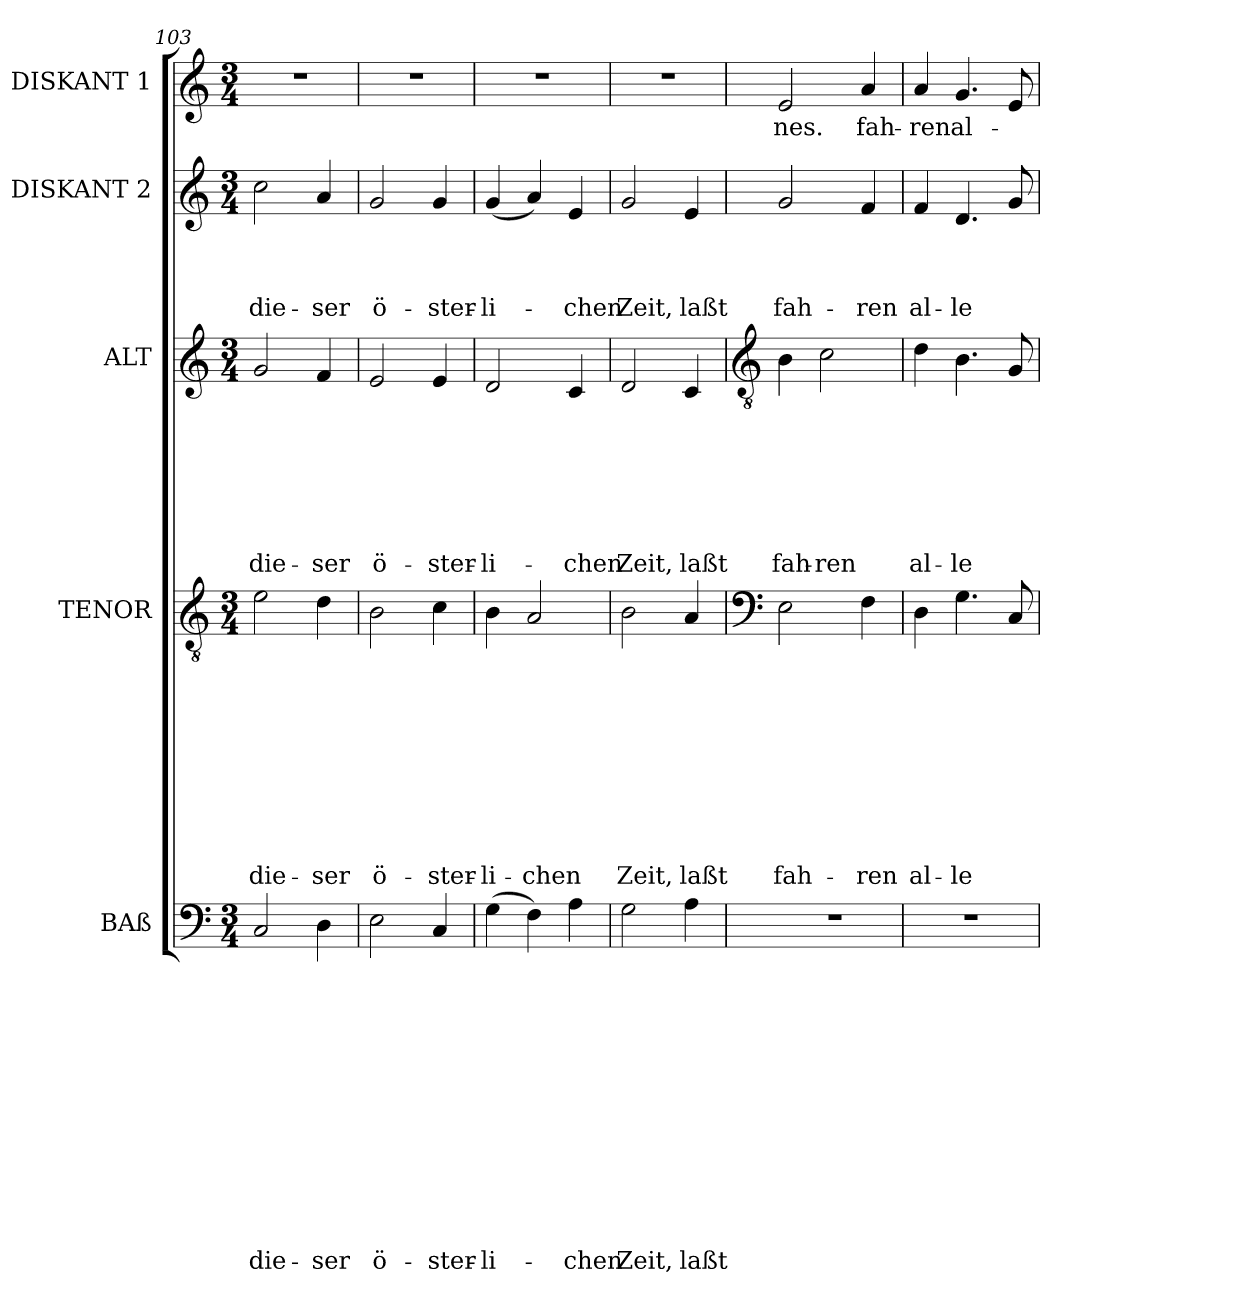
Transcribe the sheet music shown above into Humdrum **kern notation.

**kern	**text	**text	**text	**text	**text	**text	**text	**text	**text	**text	**text	**text	**text	**kern	**text	**text	**text	**text	**text	**text	**text	**text	**text	**text	**kern	**text	**text	**text	**text	**text	**text	**text	**kern	**text	**text	**text	**text	**kern	**text
*part5	*part5	*part5	*part5	*part5	*part5	*part5	*part5	*part5	*part5	*part5	*part5	*part5	*part5	*part4	*part4	*part4	*part4	*part4	*part4	*part4	*part4	*part4	*part4	*part4	*part3	*part3	*part3	*part3	*part3	*part3	*part3	*part3	*part2	*part2	*part2	*part2	*part2	*part1	*part1
*staff5	*staff5	*staff5	*staff5	*staff5	*staff5	*staff5	*staff5	*staff5	*staff5	*staff5	*staff5	*staff5	*staff5	*staff4	*staff4	*staff4	*staff4	*staff4	*staff4	*staff4	*staff4	*staff4	*staff4	*staff4	*staff3	*staff3	*staff3	*staff3	*staff3	*staff3	*staff3	*staff3	*staff2	*staff2	*staff2	*staff2	*staff2	*staff1	*staff1
*I"BAß	*	*	*	*	*	*	*	*	*	*	*	*	*	*I"TENOR	*	*	*	*	*	*	*	*	*	*	*I"ALT	*	*	*	*	*	*	*	*I"DISKANT 2	*	*	*	*	*I"DISKANT 1	*
*clefF4	*	*	*	*	*	*	*	*	*	*	*	*	*	*clefGv2	*	*	*	*	*	*	*	*	*	*	*clefG2	*	*	*	*	*	*	*	*clefG2	*	*	*	*	*clefG2	*
*k[]	*	*	*	*	*	*	*	*	*	*	*	*	*	*k[]	*	*	*	*	*	*	*	*	*	*	*k[]	*	*	*	*	*	*	*	*k[]	*	*	*	*	*k[]	*
*C:	*	*	*	*	*	*	*	*	*	*	*	*	*	*C:	*	*	*	*	*	*	*	*	*	*	*C:	*	*	*	*	*	*	*	*C:	*	*	*	*	*C:	*
*M3/4	*	*	*	*	*	*	*	*	*	*	*	*	*	*M3/4	*	*	*	*	*	*	*	*	*	*	*M3/4	*	*	*	*	*	*	*	*M3/4	*	*	*	*	*M3/4	*
=103	=103	=103	=103	=103	=103	=103	=103	=103	=103	=103	=103	=103	=103	=103	=103	=103	=103	=103	=103	=103	=103	=103	=103	=103	=103	=103	=103	=103	=103	=103	=103	=103	=103	=103	=103	=103	=103	=103	=103
!	!	!	!	!	!	!	!	!	!	!	!	!	!LO:LY:b	!	!	!	!	!	!	!	!	!	!	!LO:LY:b	!	!	!	!	!	!	!	!LO:LY:b	!	!	!	!	!LO:LY:b	!	!
2C/	.	.	.	.	.	.	.	.	.	.	.	.	die-	2e\	.	.	.	.	.	.	.	.	.	die-	2g/	.	.	.	.	.	.	die-	2cc\	.	.	.	die-	2.r	.
!	!	!	!	!	!	!	!	!	!	!	!	!	!LO:LY:b	!	!	!	!	!	!	!	!	!	!	!LO:LY:b	!	!	!	!	!	!	!	!LO:LY:b	!	!	!	!	!LO:LY:b	!	!
4D\	.	.	.	.	.	.	.	.	.	.	.	.	-ser	4d\	.	.	.	.	.	.	.	.	.	-ser	4f/	.	.	.	.	.	.	-ser	4a/	.	.	.	-ser	.	.
=104	=104	=104	=104	=104	=104	=104	=104	=104	=104	=104	=104	=104	=104	=104	=104	=104	=104	=104	=104	=104	=104	=104	=104	=104	=104	=104	=104	=104	=104	=104	=104	=104	=104	=104	=104	=104	=104	=104	=104
!	!	!	!	!	!	!	!	!	!	!	!	!	!LO:LY:b	!	!	!	!	!	!	!	!	!	!	!LO:LY:b	!	!	!	!	!	!	!	!LO:LY:b	!	!	!	!	!LO:LY:b	!	!
2E\	.	.	.	.	.	.	.	.	.	.	.	.	ö-	2B\	.	.	.	.	.	.	.	.	.	ö-	2e/	.	.	.	.	.	.	ö-	2g/	.	.	.	ö-	2.r	.
!	!	!	!	!	!	!	!	!	!	!	!	!	!LO:LY:b	!	!	!	!	!	!	!	!	!	!	!LO:LY:b	!	!	!	!	!	!	!	!LO:LY:b	!	!	!	!	!LO:LY:b	!	!
4C/	.	.	.	.	.	.	.	.	.	.	.	.	-ster-	4c\	.	.	.	.	.	.	.	.	.	-ster-	4e/	.	.	.	.	.	.	-ster-	4g/	.	.	.	-ster-	.	.
=105	=105	=105	=105	=105	=105	=105	=105	=105	=105	=105	=105	=105	=105	=105	=105	=105	=105	=105	=105	=105	=105	=105	=105	=105	=105	=105	=105	=105	=105	=105	=105	=105	=105	=105	=105	=105	=105	=105	=105
!	!	!	!	!	!	!	!	!	!	!	!	!	!LO:LY:b	!	!	!	!	!	!	!	!	!	!	!LO:LY:b	!	!	!	!	!	!	!	!LO:LY:b	!	!	!	!	!LO:LY:b	!	!
(>4G\	.	.	.	.	.	.	.	.	.	.	.	.	-li-	4B\	.	.	.	.	.	.	.	.	.	-li-	2d/	.	.	.	.	.	.	-li-	(<4g/	.	.	.	-li-	2.r	.
!	!	!	!	!	!	!	!	!	!	!	!	!	!	!	!	!	!	!	!	!	!	!	!	!LO:LY:b	!	!	!	!	!	!	!	!	!	!	!	!	!	!	!
4F\)	.	.	.	.	.	.	.	.	.	.	.	.	.	2A/	.	.	.	.	.	.	.	.	.	-chen	.	.	.	.	.	.	.	.	4a/)	.	.	.	.	.	.
!	!	!	!	!	!	!	!	!	!	!	!	!	!LO:LY:b	!	!	!	!	!	!	!	!	!	!	!	!	!	!	!	!	!	!	!LO:LY:b	!	!	!	!	!LO:LY:b	!	!
4A\	.	.	.	.	.	.	.	.	.	.	.	.	-chen	.	.	.	.	.	.	.	.	.	.	.	4c/	.	.	.	.	.	.	-chen	4e/	.	.	.	-chen	.	.
=106	=106	=106	=106	=106	=106	=106	=106	=106	=106	=106	=106	=106	=106	=106	=106	=106	=106	=106	=106	=106	=106	=106	=106	=106	=106	=106	=106	=106	=106	=106	=106	=106	=106	=106	=106	=106	=106	=106	=106
!	!	!	!	!	!	!	!	!	!	!	!	!	!LO:LY:b	!	!	!	!	!	!	!	!	!	!	!LO:LY:b	!	!	!	!	!	!	!	!LO:LY:b	!	!	!	!	!LO:LY:b	!	!
2G\	.	.	.	.	.	.	.	.	.	.	.	.	Zeit,	2B\	.	.	.	.	.	.	.	.	.	Zeit,	2d/	.	.	.	.	.	.	Zeit,	2g/	.	.	.	Zeit,	2.r	.
!	!	!	!	!	!	!	!	!	!	!	!	!	!LO:LY:b	!	!	!	!	!	!	!	!	!	!	!LO:LY:b	!	!	!	!	!	!	!	!LO:LY:b	!	!	!	!	!LO:LY:b	!	!
4A\	.	.	.	.	.	.	.	.	.	.	.	.	laßt	4A/	.	.	.	.	.	.	.	.	.	laßt	4c/	.	.	.	.	.	.	laßt	4e/	.	.	.	laßt	.	.
!!LO:PB:g=z
=107	=107	=107	=107	=107	=107	=107	=107	=107	=107	=107	=107	=107	=107	=107	=107	=107	=107	=107	=107	=107	=107	=107	=107	=107	=107	=107	=107	=107	=107	=107	=107	=107	=107	=107	=107	=107	=107	=107	=107
*	*	*	*	*	*	*	*	*	*	*	*	*	*	*clefF4	*	*	*	*	*	*	*	*	*	*	*clefGv2	*	*	*	*	*	*	*	*	*	*	*	*	*	*
!	!	!	!	!	!	!	!	!	!	!	!	!	!	!	!	!	!	!	!	!	!	!	!	!LO:LY:b	!	!	!	!	!	!	!	!LO:LY:b	!	!	!	!	!LO:LY:b	!	!LO:LY:b
2.r	.	.	.	.	.	.	.	.	.	.	.	.	.	2E\	.	.	.	.	.	.	.	.	.	fah-	4B\	.	.	.	.	.	.	fah-	2g/	.	.	.	fah-	2e/	-nes.
!	!	!	!	!	!	!	!	!	!	!	!	!	!	!	!	!	!	!	!	!	!	!	!	!	!	!	!	!	!	!	!	!LO:LY:b	!	!	!	!	!	!	!
.	.	.	.	.	.	.	.	.	.	.	.	.	.	.	.	.	.	.	.	.	.	.	.	.	2c\	.	.	.	.	.	.	-ren	.	.	.	.	.	.	.
!	!	!	!	!	!	!	!	!	!	!	!	!	!	!	!	!	!	!	!	!	!	!	!	!LO:LY:b	!	!	!	!	!	!	!	!	!	!	!	!	!LO:LY:b	!	!LO:LY:b
.	.	.	.	.	.	.	.	.	.	.	.	.	.	4F\	.	.	.	.	.	.	.	.	.	-ren	.	.	.	.	.	.	.	.	4f/	.	.	.	-ren	4a/	fah-
=108	=108	=108	=108	=108	=108	=108	=108	=108	=108	=108	=108	=108	=108	=108	=108	=108	=108	=108	=108	=108	=108	=108	=108	=108	=108	=108	=108	=108	=108	=108	=108	=108	=108	=108	=108	=108	=108	=108	=108
!	!	!	!	!	!	!	!	!	!	!	!	!	!	!	!	!	!	!	!	!	!	!	!	!LO:LY:b	!	!	!	!	!	!	!	!LO:LY:b	!	!	!	!	!LO:LY:b	!	!LO:LY:b
2.r	.	.	.	.	.	.	.	.	.	.	.	.	.	4D\	.	.	.	.	.	.	.	.	.	al-	4d\	.	.	.	.	.	.	al-	4f/	.	.	.	al-	4a/	-ren
!	!	!	!	!	!	!	!	!	!	!	!	!	!	!	!	!	!	!	!	!	!	!	!	!LO:LY:b	!	!	!	!	!	!	!	!LO:LY:b	!	!	!	!	!LO:LY:b	!	!LO:LY:b
.	.	.	.	.	.	.	.	.	.	.	.	.	.	4.G\	.	.	.	.	.	.	.	.	.	-le	4.B\	.	.	.	.	.	.	-le	4.d/	.	.	.	-le	4.g/	al-
.	.	.	.	.	.	.	.	.	.	.	.	.	.	8C/	.	.	.	.	.	.	.	.	.	.	8G/	.	.	.	.	.	.	.	8g/	.	.	.	.	8e/	.
=	=	=	=	=	=	=	=	=	=	=	=	=	=	=	=	=	=	=	=	=	=	=	=	=	=	=	=	=	=	=	=	=	=	=	=	=	=	=	=
*-	*-	*-	*-	*-	*-	*-	*-	*-	*-	*-	*-	*-	*-	*-	*-	*-	*-	*-	*-	*-	*-	*-	*-	*-	*-	*-	*-	*-	*-	*-	*-	*-	*-	*-	*-	*-	*-	*-	*-
